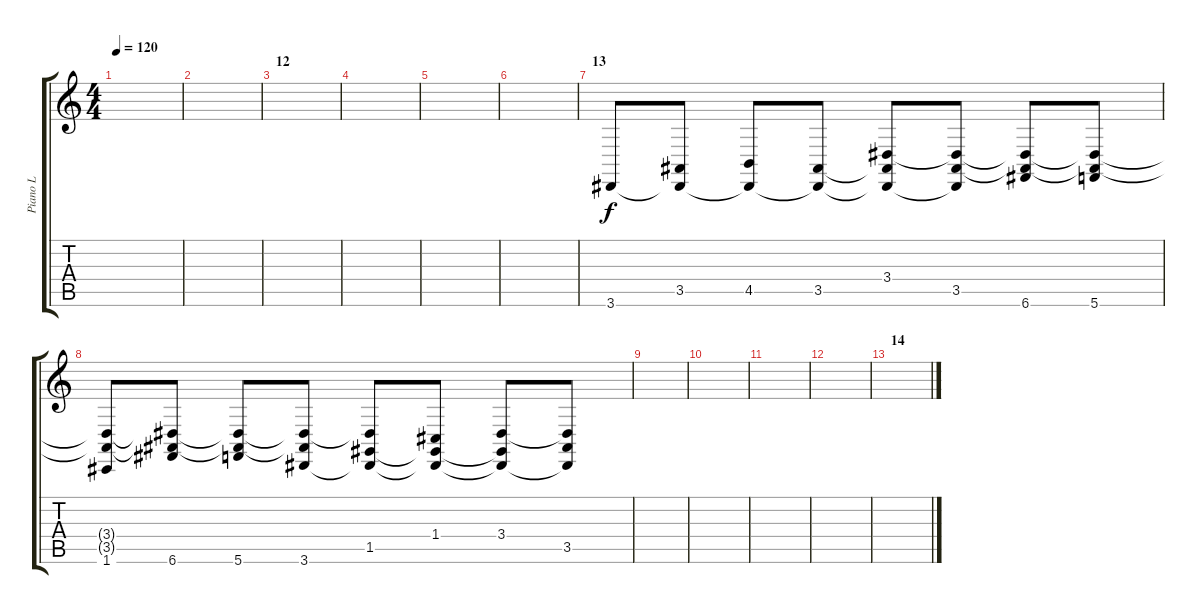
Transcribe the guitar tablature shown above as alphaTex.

\track ("Piano L" "Piano L") {instrument acousticgrandpiano}
\staff {score tabs}
\tuning (D4 A3 F3 C3 G2 C2) {hide}
\ts (4 4)
\tempo 120
\clef g2
\ks c
|
|
\section ("" "12")
|
|
|
|
\section ("" "13")
3.6.8 (3.5 3.6{t}).8 (4.5 3.6{t}).8 (3.5 3.6{t}).8 (3.4 3.5{t} 3.6{t}).8 (3.4{t} 3.5 3.6{t}).8 (3.4{t} 3.5{t} 6.6).8 (3.4{t} 3.5{t} 5.6).8 |
(3.4{t} 3.5{t} 1.6).8 (3.4{t} 3.5{t} 6.6).8 (3.4{t} 3.5{t} 5.6).8 (3.4{t} 3.5{t} 3.6).8 (3.4{t} 1.5 3.6{t}).8 (1.4 1.5{t} 3.6{t}).8 (3.4 1.5{t} 3.6{t}).8 (3.4{t} 3.5 3.6{t}).8 |
|
|
|
|
\section ("" "14")
